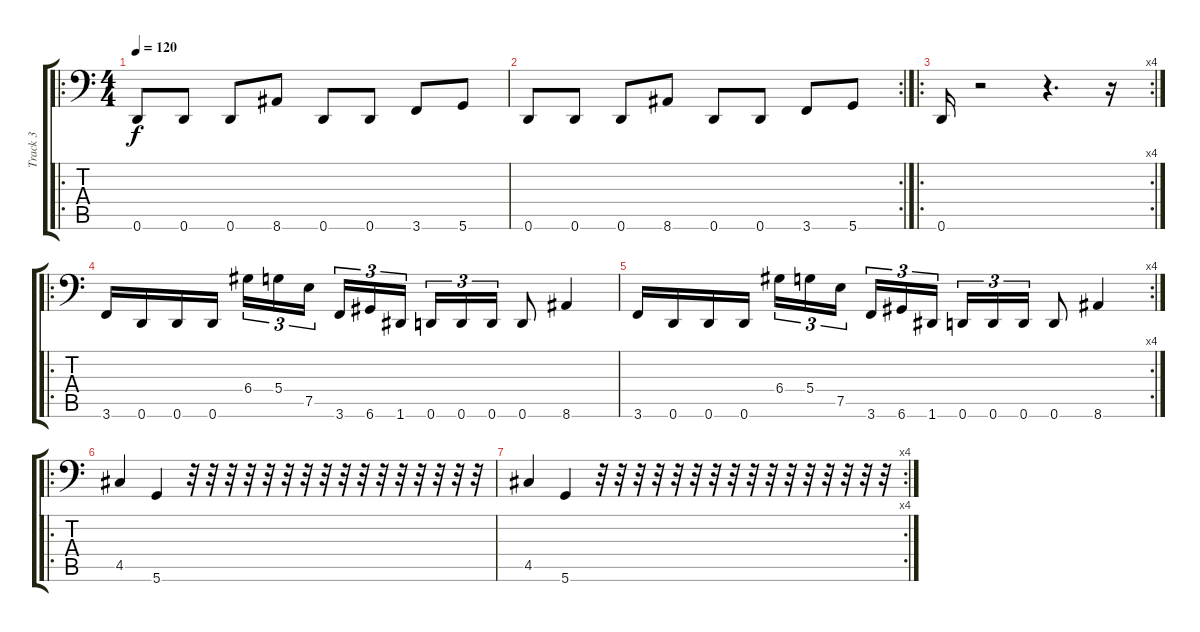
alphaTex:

\track ("Track 3" "Track 3") {instrument electricbasspick}
\staff {score tabs}
\tuning (E3 B2 G2 D2 A1 D1) {hide}
\ro
\ts (4 4)
\tempo 120
\clef f4
\ks c
0.6.8{dy f instrument electricbasspick} 0.6.8 0.6.8 8.6.8 0.6.8 0.6.8 3.6.8 5.6.8 |
\rc 2
0.6.8 0.6.8 0.6.8 8.6.8 0.6.8 0.6.8 3.6.8 5.6.8 |
\ro
\rc 4
0.6.16 r.2 r.4{d} r.16 |
\ro
3.6.16 0.6.16 0.6.16 0.6.16 6.4.16{tu (3 2)} 5.4.16{tu (3 2)} 7.5.16{tu (3 2)} 3.6.16{tu (3 2)} 6.6.16{tu (3 2)} 1.6.16{tu (3 2)} 0.6.16{tu (3 2)} 0.6.16{tu (3 2)} 0.6.16{tu (3 2)} 0.6.8 8.6.4 |
\rc 4
3.6.16 0.6.16 0.6.16 0.6.16 6.4.16{tu (3 2)} 5.4.16{tu (3 2)} 7.5.16{tu (3 2)} 3.6.16{tu (3 2)} 6.6.16{tu (3 2)} 1.6.16{tu (3 2)} 0.6.16{tu (3 2)} 0.6.16{tu (3 2)} 0.6.16{tu (3 2)} 0.6.8 8.6.4 |
\ro
4.5.4 5.6.4 r.32 r.32 r.32 r.32 r.32 r.32 r.32 r.32 r.32 r.32 r.32 r.32 r.32 r.32 r.32 r.32 |
\rc 4
4.5.4 5.6.4 r.32 r.32 r.32 r.32 r.32 r.32 r.32 r.32 r.32 r.32 r.32 r.32 r.32 r.32 r.32 r.32
